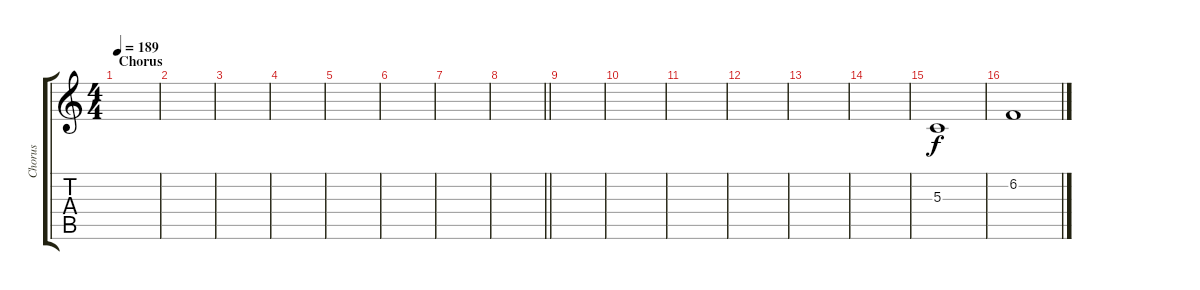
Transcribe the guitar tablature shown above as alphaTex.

\track ("Chorus" "Chorus") {instrument choiraahs}
\staff {score tabs}
\tuning (E4 B3 G3 D3 A2 E2) {hide}
\ts (4 4)
\section ("" "Chorus")
\tempo 189
\clef g2
\ks c
|
|
|
|
|
|
|
\barLineRight lightlight
|
|
|
|
|
|
|
5.3.1 |
6.2.1
